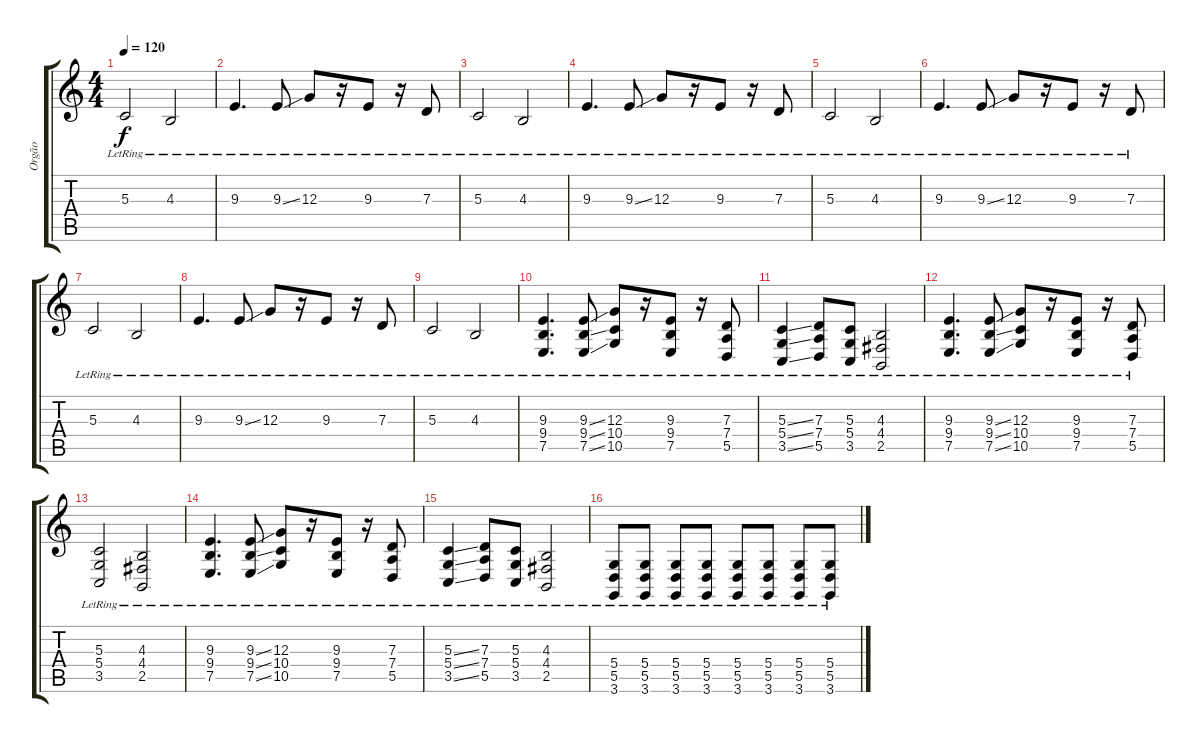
\track ("Orgão" "Orgão") {instrument stringensemble1}
\staff {score tabs}
\tuning (E4 B3 G3 D3 A2 E2) {hide}
\ts (4 4)
\tempo 120
\clef g2
\ks c
5.3{lr}.2{dy f} 4.3{lr}.2 |
9.3{lr}.4{d} 9.3{ss lr}.8 12.3{lr}.8 r.16 9.3{lr}.8 r.16 7.3{lr}.8 |
5.3{lr}.2 4.3{lr}.2 |
9.3{lr}.4{d} 9.3{ss lr}.8 12.3{lr}.8 r.16 9.3{lr}.8 r.16 7.3{lr}.8 |
5.3{lr}.2 4.3{lr}.2 |
9.3{lr}.4{d} 9.3{ss lr}.8 12.3{lr}.8 r.16 9.3{lr}.8 r.16 7.3{lr}.8 |
5.3{lr}.2 4.3{lr}.2 |
9.3{lr}.4{d} 9.3{ss lr}.8 12.3{lr}.8 r.16 9.3{lr}.8 r.16 7.3{lr}.8 |
5.3{lr}.2 4.3{lr}.2 |
(9.3{lr} 9.4{lr} 7.5{lr}).4{d} (9.3{ss lr} 9.4{ss lr} 7.5{ss lr}).8 (12.3{lr} 10.4{lr} 10.5{lr}).8 r.16 (9.3{lr} 9.4{lr} 7.5{lr}).8 r.16 (7.3{lr} 7.4{lr} 5.5{lr}).8 |
(5.3{ss lr} 5.4{ss lr} 3.5{ss lr}).4 (7.3{lr} 7.4{lr} 5.5{lr}).8 (5.3{lr} 5.4{lr} 3.5{lr}).8 (4.3{lr} 4.4{lr} 2.5{lr}).2 |
(9.3{lr} 9.4{lr} 7.5{lr}).4{d} (9.3{ss lr} 9.4{ss lr} 7.5{ss lr}).8 (12.3{lr} 10.4{lr} 10.5{lr}).8 r.16 (9.3{lr} 9.4{lr} 7.5{lr}).8 r.16 (7.3{lr} 7.4{lr} 5.5{lr}).8 |
(5.3{lr} 5.4{lr} 3.5{lr}).2 (4.3{lr} 4.4{lr} 2.5{lr}).2 |
(9.3{lr} 9.4{lr} 7.5{lr}).4{d} (9.3{ss lr} 9.4{ss lr} 7.5{ss lr}).8 (12.3{lr} 10.4{lr} 10.5{lr}).8 r.16 (9.3{lr} 9.4{lr} 7.5{lr}).8 r.16 (7.3{lr} 7.4{lr} 5.5{lr}).8 |
(5.3{ss lr} 5.4{ss lr} 3.5{ss lr}).4 (7.3{lr} 7.4{lr} 5.5{lr}).8 (5.3{lr} 5.4{lr} 3.5{lr}).8 (4.3{lr} 4.4{lr} 2.5{lr}).2 |
(5.4{lr} 5.5{lr} 3.6{lr}).8 (5.4{lr} 5.5{lr} 3.6{lr}).8 (5.4{lr} 5.5{lr} 3.6{lr}).8 (5.4{lr} 5.5{lr} 3.6{lr}).8 (5.4{lr} 5.5{lr} 3.6{lr}).8 (5.4{lr} 5.5{lr} 3.6{lr}).8 (5.4{lr} 5.5{lr} 3.6{lr}).8 (5.4{lr} 5.5{lr} 3.6{lr}).8
